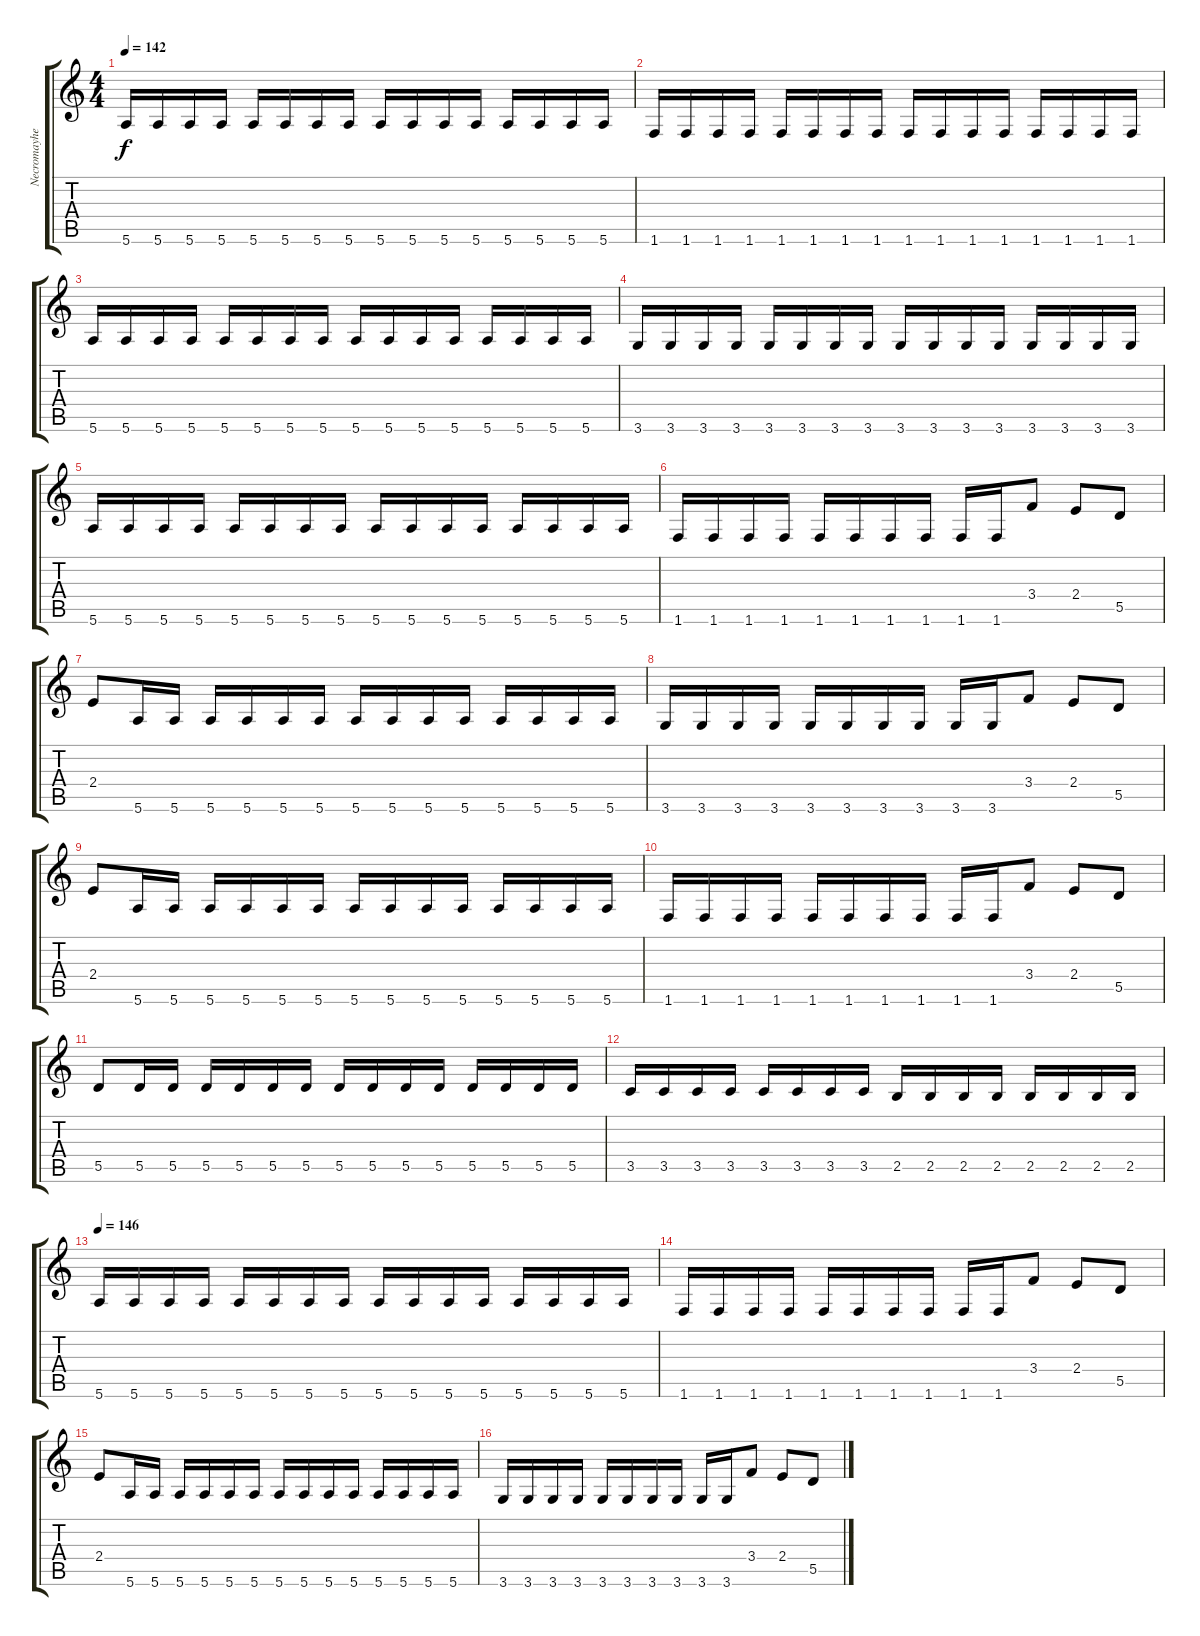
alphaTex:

\track ("Necromayhem" "Necromayhe") {instrument distortionguitar}
\staff {score tabs}
\tuning (E4 B3 G3 D3 A2 E2) {hide}
\ts (4 4)
\tempo 142
\clef g2
\ks c
5.6.16{dy f} 5.6.16 5.6.16 5.6.16 5.6.16 5.6.16 5.6.16 5.6.16 5.6.16 5.6.16 5.6.16 5.6.16 5.6.16 5.6.16 5.6.16 5.6.16 |
1.6.16 1.6.16 1.6.16 1.6.16 1.6.16 1.6.16 1.6.16 1.6.16 1.6.16 1.6.16 1.6.16 1.6.16 1.6.16 1.6.16 1.6.16 1.6.16 |
5.6.16 5.6.16 5.6.16 5.6.16 5.6.16 5.6.16 5.6.16 5.6.16 5.6.16 5.6.16 5.6.16 5.6.16 5.6.16 5.6.16 5.6.16 5.6.16 |
3.6.16 3.6.16 3.6.16 3.6.16 3.6.16 3.6.16 3.6.16 3.6.16 3.6.16 3.6.16 3.6.16 3.6.16 3.6.16 3.6.16 3.6.16 3.6.16 |
5.6.16 5.6.16 5.6.16 5.6.16 5.6.16 5.6.16 5.6.16 5.6.16 5.6.16 5.6.16 5.6.16 5.6.16 5.6.16 5.6.16 5.6.16 5.6.16 |
1.6.16 1.6.16 1.6.16 1.6.16 1.6.16 1.6.16 1.6.16 1.6.16 1.6.16 1.6.16 3.4.8 2.4.8 5.5.8 |
2.4.8 5.6.16 5.6.16 5.6.16 5.6.16 5.6.16 5.6.16 5.6.16 5.6.16 5.6.16 5.6.16 5.6.16 5.6.16 5.6.16 5.6.16 |
3.6.16 3.6.16 3.6.16 3.6.16 3.6.16 3.6.16 3.6.16 3.6.16 3.6.16 3.6.16 3.4.8 2.4.8 5.5.8 |
2.4.8 5.6.16 5.6.16 5.6.16 5.6.16 5.6.16 5.6.16 5.6.16 5.6.16 5.6.16 5.6.16 5.6.16 5.6.16 5.6.16 5.6.16 |
1.6.16 1.6.16 1.6.16 1.6.16 1.6.16 1.6.16 1.6.16 1.6.16 1.6.16 1.6.16 3.4.8 2.4.8 5.5.8 |
5.5.8 5.5.16 5.5.16 5.5.16 5.5.16 5.5.16 5.5.16 5.5.16 5.5.16 5.5.16 5.5.16 5.5.16 5.5.16 5.5.16 5.5.16 |
3.5.16 3.5.16 3.5.16 3.5.16 3.5.16 3.5.16 3.5.16 3.5.16 2.5.16 2.5.16 2.5.16 2.5.16 2.5.16 2.5.16 2.5.16 2.5.16 |
\tempo 146
5.6.16 5.6.16 5.6.16 5.6.16 5.6.16 5.6.16 5.6.16 5.6.16 5.6.16 5.6.16 5.6.16 5.6.16 5.6.16 5.6.16 5.6.16 5.6.16 |
1.6.16 1.6.16 1.6.16 1.6.16 1.6.16 1.6.16 1.6.16 1.6.16 1.6.16 1.6.16 3.4.8 2.4.8 5.5.8 |
2.4.8 5.6.16 5.6.16 5.6.16 5.6.16 5.6.16 5.6.16 5.6.16 5.6.16 5.6.16 5.6.16 5.6.16 5.6.16 5.6.16 5.6.16 |
3.6.16 3.6.16 3.6.16 3.6.16 3.6.16 3.6.16 3.6.16 3.6.16 3.6.16 3.6.16 3.4.8 2.4.8 5.5.8
